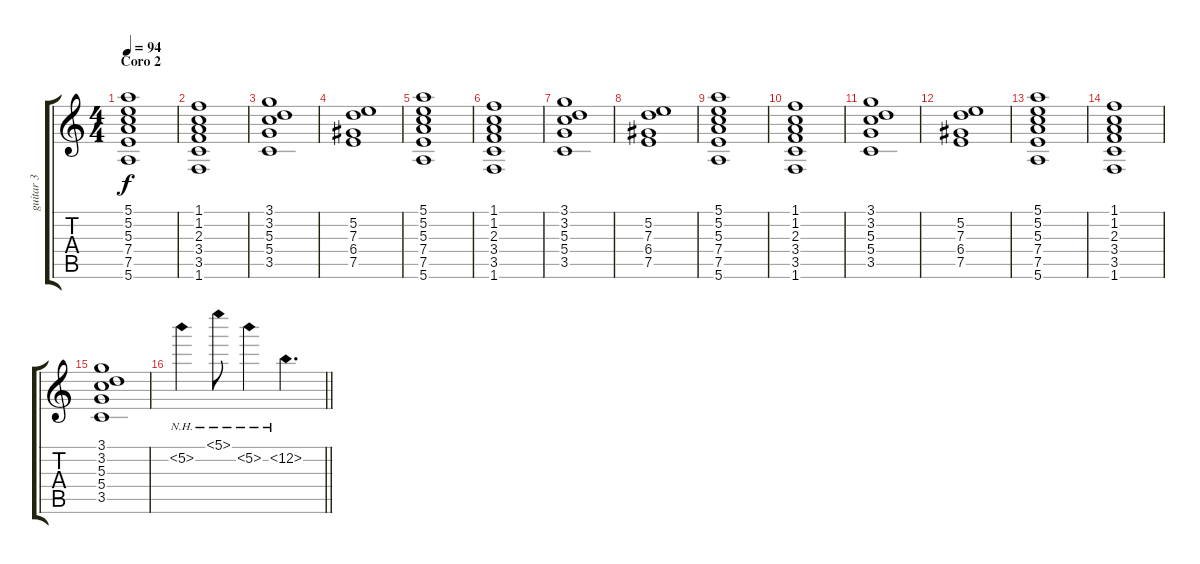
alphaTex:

\track ("guitar 3" "guitar 3") {instrument overdrivenguitar}
\staff {score tabs}
\tuning (E4 B3 G3 D3 A2 E2) {hide}
\ts (4 4)
\section ("" "Coro 2")
\tempo 94
\clef g2
\ks c
(5.1 5.2 5.3 7.4 7.5 5.6).1{dy f} |
(1.1 1.2 2.3 3.4 3.5 1.6).1 |
(3.1 3.2 5.3 5.4 3.5).1 |
(5.2 7.3 6.4 7.5).1 |
(5.1 5.2 5.3 7.4 7.5 5.6).1 |
(1.1 1.2 2.3 3.4 3.5 1.6).1 |
(3.1 3.2 5.3 5.4 3.5).1 |
(5.2 7.3 6.4 7.5).1 |
(5.1 5.2 5.3 7.4 7.5 5.6).1 |
(1.1 1.2 2.3 3.4 3.5 1.6).1 |
(3.1 3.2 5.3 5.4 3.5).1 |
(5.2 7.3 6.4 7.5).1 |
(5.1 5.2 5.3 7.4 7.5 5.6).1 |
(1.1 1.2 2.3 3.4 3.5 1.6).1 |
(3.1 3.2 5.3 5.4 3.5).1 |
\barLineRight lightlight
5.2{nh}.4 5.1{nh}.8 5.2{nh}.4 12.2{nh}.4{d}
